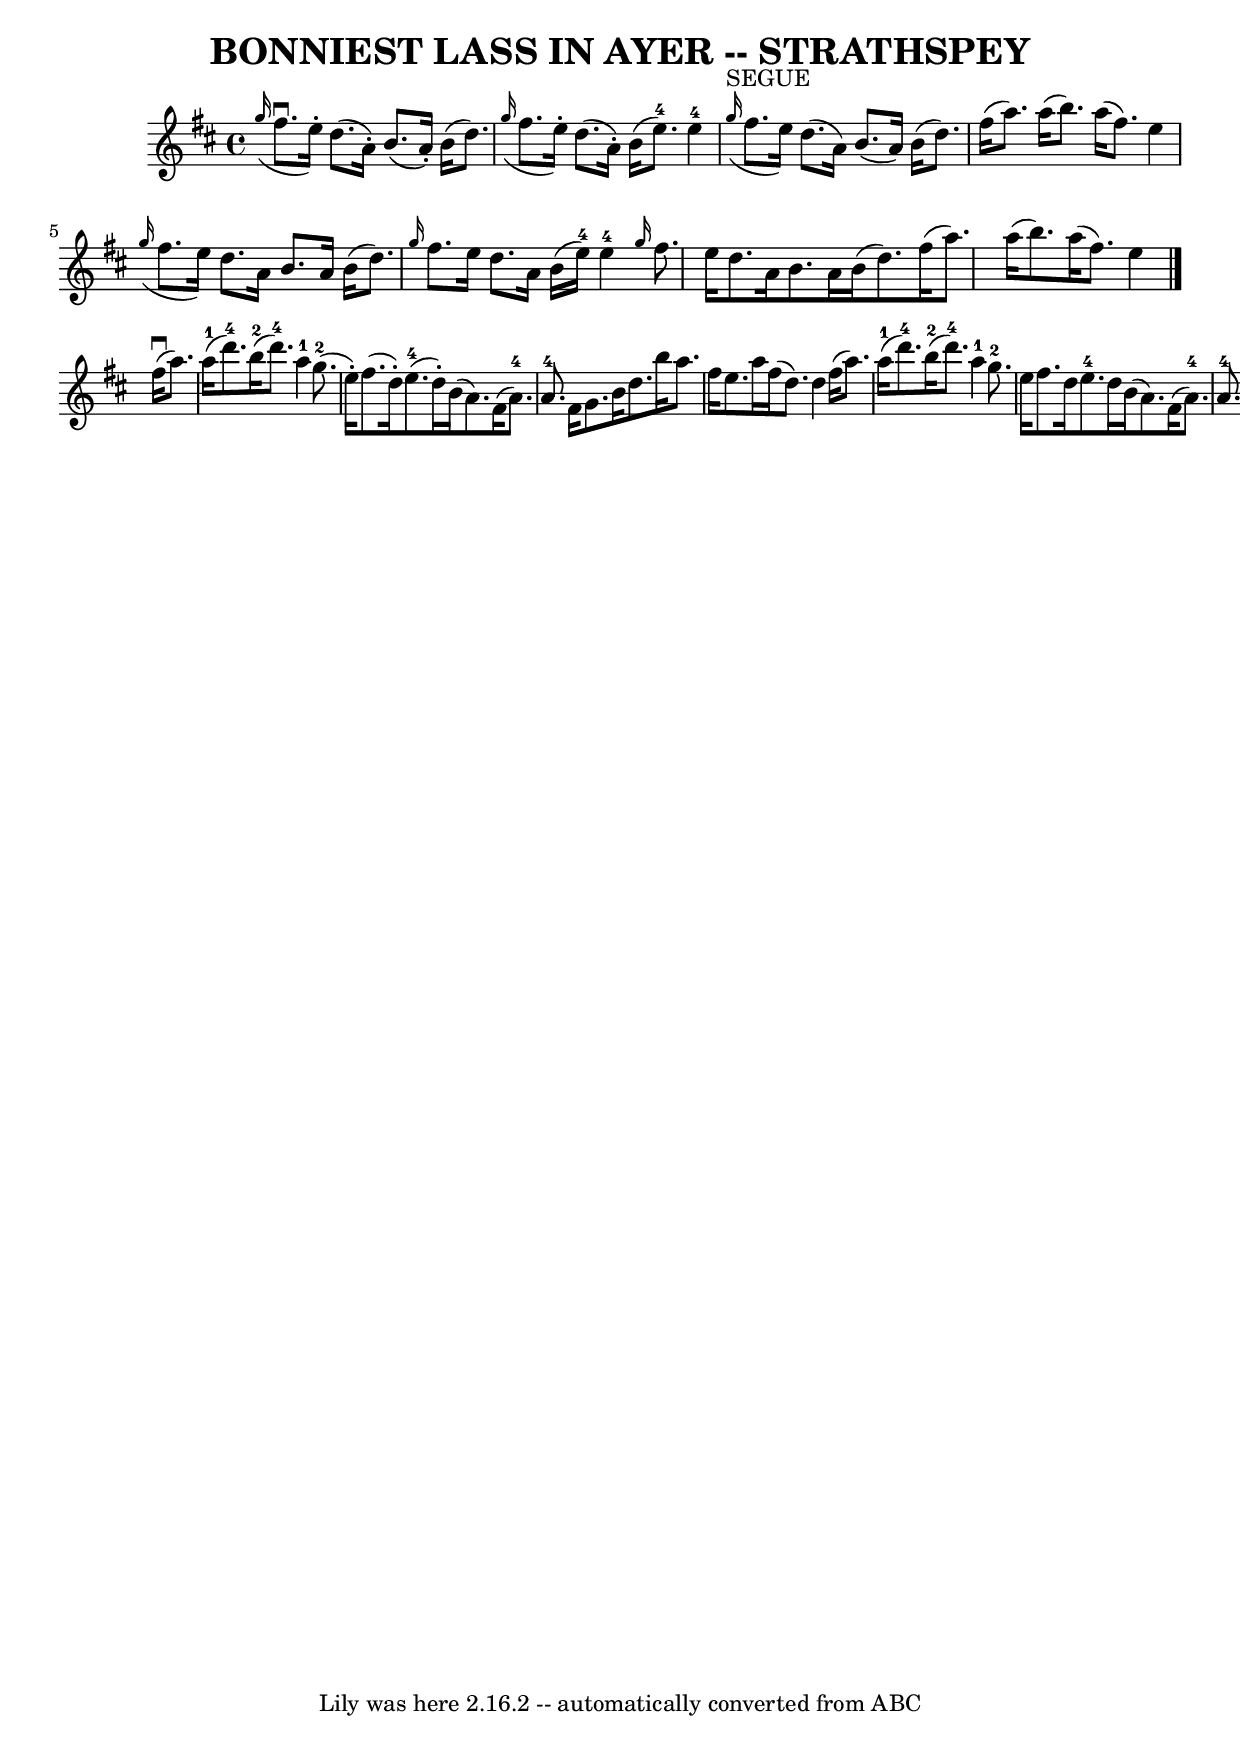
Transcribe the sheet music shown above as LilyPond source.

\version "2.7.40"
\include "Mammoth.ily"
\header {
	book = "Ryan's Mammoth Collection of Fiddle Tunes"
	crossRefNumber = "1"
	footnotes = ""
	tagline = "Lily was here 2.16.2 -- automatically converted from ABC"
	title = "BONNIEST LASS IN AYER -- STRATHSPEY"
}
voicedefault =  {
\set Score.defaultBarType = "empty"

 \override Staff.TimeSignature #'style = #'C
 \time 4/4 % %slurgraces 1
 \key d \major   \grace { g''16 (} fis''8.^\downbow e''16 -.)   
d''8. (a'16 -.) b'8. (a'16 -.) b'16 (d''8.)   |
   
\grace { g''16 (} fis''8. e''16 -.) d''8. (a'16 -.) b'16 (
 e''8.-4) e''4-4   |
     |
   \grace { g''16 
^"SEGUE"(} fis''8. e''16) d''8. (a'16) b'8. (a'16)   
b'16 (d''8.)   |
 fis''16 (a''8.) a''16 (b''8.)   
a''16 (fis''8.) e''4    |
     \grace { g''16 (} fis''8.    
e''16) d''8. a'16 b'8. a'16 b'16 (d''8.)   |
 
\grace { g''16  } fis''8. e''16 d''8. a'16 b'16 (e''16-4 
-) e''4-4   |
     \grace { g''16  } fis''8. e''16 d''8.  
 a'16 b'8. a'16 b'16 (d''8.)   |
 fis''16 (a''8.) 
 a''16 (b''8.) a''16 (fis''8.) e''4    \bar "|." fis''16 
(^\downbow a''8.) a''16-1(d'''8.-4) b''16-2(
d'''8.-4) a''4-1   |
 g''8.-2(e''16 -.) fis''8. (
 d''16 -.) e''8.-4(d''16 -.) b'16 (a'8.)   |
     
fis'16 (a'8.-4) a'8.-4 fis'16 g'8. b'16 d''8. b''16  
  |
 a''8. fis''16 e''8. a''16 fis''16 (d''8.) d''4 
   |
 fis''16 (a''8.) a''16-1(d'''8.-4)     
b''16-2(d'''8.-4) a''4-1   |
 g''8.-2 e''16    
fis''8. d''16 e''8.-4 d''16 b'16 (a'8.)   |
     
fis'16 (a'8.-4) a'8.-4 fis'16 g'8. b'16 d''8. b''16  
  |
 a''8. fis''16 e''8. a''16 fis''16 (d''8.) d''4 
   \bar "|."   
}

\score{
    <<

	\context Staff="default"
	{
	    \voicedefault 
	}

    >>
	\layout {
	}
	\midi {}
}
